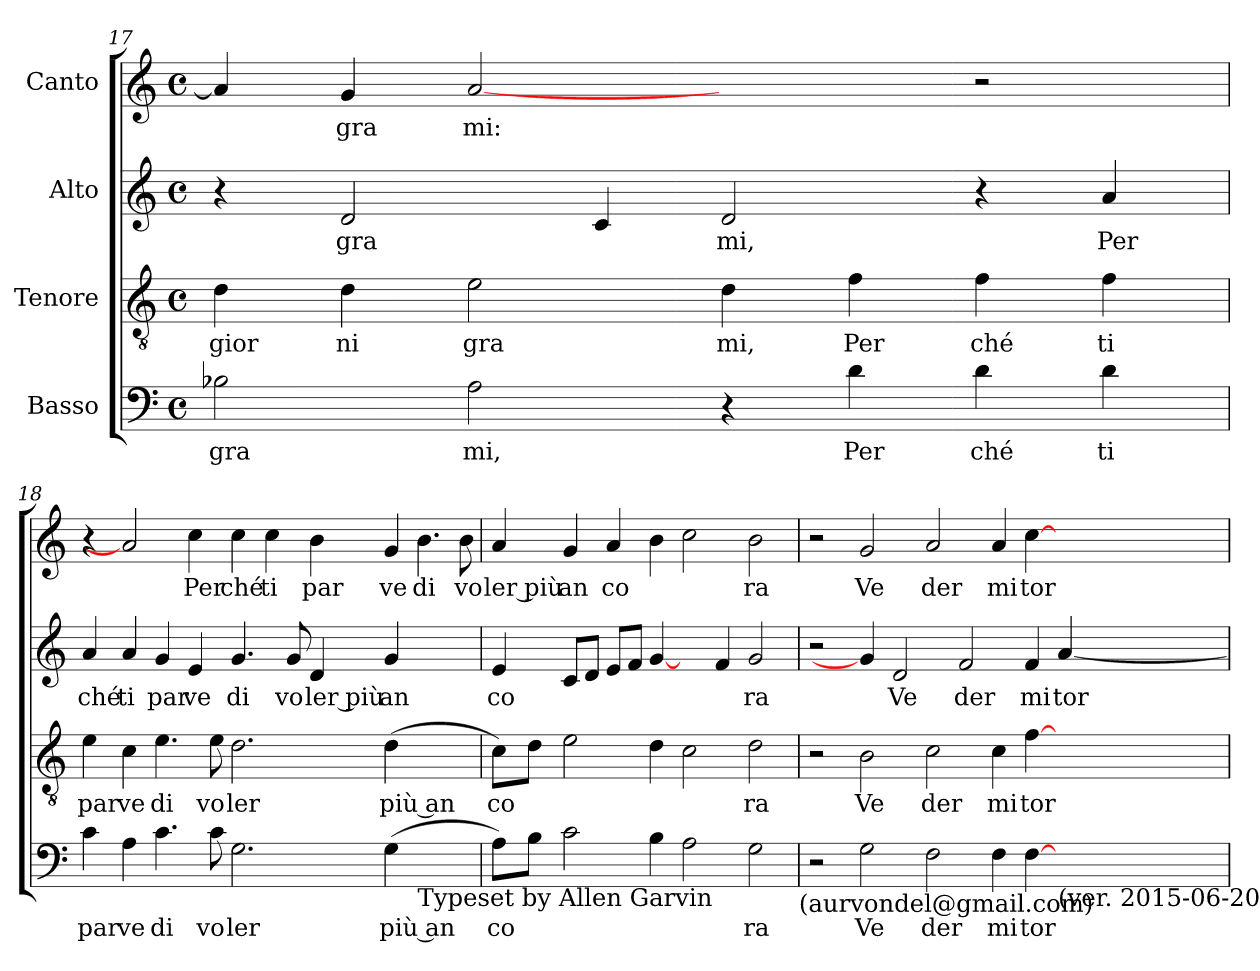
**kern	**text	**kern	**text	**kern	**text	**kern	**text
*part4	*part4	*part3	*part3	*part2	*part2	*part1	*part1
*staff4	*staff4	*staff3	*staff3	*staff2	*staff2	*staff1	*staff1
*I"Basso	*	*I"Tenore	*	*I"Alto	*	*I"Canto	*
*clefF4	*	*clefGv2	*	*clefG2	*	*clefG2	*
*M4/4	*	*M4/4	*	*M4/4	*	*M4/4	*
*met(c)	*	*met(c)	*	*met(c)	*	*met(c)	*
=17	=17	=17	=17	=17	=17	=17	=17
!	!LO:LY:b:cj	!	!LO:LY:b:cj	!	!	!	!
2B-\	gra	4d\	gior	4r	.	4a/]	.
!	!	!	!LO:LY:b:cj	!	!LO:LY:b	!	!LO:LY:b:cj
.	.	4d\	ni	2d/	gra	4g/	gra
!	!LO:LY:b:cj	!	!LO:LY:b:cj	!	!	!	!LO:LY:b:cj
2A\	mi,	2e\	gra	.	.	[2a	mi:
.	.	.	.	4c/	.	.	.
!	!	!	!LO:LY:b:cj	!	!LO:LY:b:cj	!	!
4r	.	4d\	mi,	2d/	mi,	2ryy	.
!	!LO:LY:b:cj	!	!LO:LY:b:cj	!	!	!	!
4d\	Per	4f\	Per	.	.	.	.
!	!LO:LY:b:cj	!	!LO:LY:b:cj	!	!	!	!
4d\	ché	4f\	ché	4r	.	2r	.
!	!LO:LY:b:cj	!	!LO:LY:b:cj	!	!LO:LY:b:cj	!	!
4d\	ti	4f\	ti	4a/	Per	.	.
!!LO:LB:g=z
=18	=18	=18	=18	=18	=18	=18	=18
!	!LO:LY:b:cj	!	!LO:LY:b:cj	!	!LO:LY:b:cj	!	!
4c\	par	4e\	par	4a/	ché	4r	.
!	!LO:LY:b:cj	!	!LO:LY:b:cj	!	!LO:LY:b:cj	!	!
4A\	ve	4c\	ve	4a/	ti	2a]	.
!	!LO:LY:b:cj	!	!LO:LY:b:cj	!	!LO:LY:b:cj	!	!
4.c\	di	4.e\	di	4g/	par	.	.
!	!	!	!	!	!LO:LY:b:cj	!	!LO:LY:b:cj
.	.	.	.	4e/	ve	4cc\	Per
!	!LO:LY:b:cj	!	!LO:LY:b:cj	!	!	!	!
8c\	vo	8e\	vo	.	.	.	.
!	!LO:LY:b:cj	!	!LO:LY:b:cj	!	!LO:LY:b:cj	!	!LO:LY:b:cj
2.G\	ler	2.d\	ler	4.g/	di	4cc\	ché
!	!	!	!	!	!	!	!LO:LY:b:cj
.	.	.	.	.	.	4cc\	ti
!	!	!	!	!	!LO:LY:b:cj	!	!
.	.	.	.	8g/	vo	.	.
!	!	!	!	!	!LO:LY:b:cj	!	!LO:LY:b:cj
.	.	.	.	4d/	ler più	4b\	par
!	!LO:LY:b:rj	!	!LO:LY:b:rj	!	!LO:LY:b	!	!LO:LY:b:cj
(<4G\	più an	(<4d\	più an	4g/	an	4g/	ve
!LO:TX:b:t=Typeset by Allen Garvin	!	!	!	!	!	!	!
!	!	!	!	!	!	!	!LO:LY:b:cj
2ryy	.	2ryy	.	2ryy	.	4.b\	di
!	!	!	!	!	!	!	!LO:LY:b:cj
.	.	.	.	.	.	8b\	vo
=19	=19	=19	=19	=19	=19	=19	=19
!	!LO:LY:b:cj	!	!LO:LY:b:cj	!	!LO:LY:b:cj	!	!LO:LY:b:cj
8A\L)	co	8c\L)	co	4e/	co	4a/	ler più
8B\J	.	8d\J	.	.	.	.	.
!	!	!	!	!	!	!	!LO:LY:b
2c\	.	2e\	.	8c/L	.	(<4g/	an
.	.	.	.	8d/J)	.	.	.
!	!	!	!	!	!	!	!LO:LY:b:cj
.	.	.	.	8e/L	.	4a/	co
.	.	.	.	8f/J	.	.	.
4B\	.	4d\	.	[4g/	.	4b\	.
2A\	.	2c\	.	4ryy	.	2cc\	.
.	.	.	.	4f/	.	.	.
!	!LO:LY:b:cj	!	!LO:LY:b:cj	!	!LO:LY:b:cj	!	!LO:LY:b:cj
2G\	ra	2d\	ra	2g/	ra	2b\	ra
!LO:TX:b:t=(aurvondel@gmail.com)	!	!	!	!	!	!	!
=20	=20	=20	=20	=20	=20	=20	=20
2r	.	2r	.	2r	.	2r	.
!	!LO:LY:b:cj	!	!LO:LY:b:cj	!	!	!	!LO:LY:b:cj
2G\	Ve	2B\	Ve	4g/]	.	2g/	Ve
!	!	!	!	!	!LO:LY:b:cj	!	!
.	.	.	.	2d/	Ve	.	.
!	!LO:LY:b:cj	!	!LO:LY:b:cj	!	!	!	!LO:LY:b:cj
2F\	der	2c\	der	.	.	2a/	der
!	!	!	!	!	!LO:LY:b:cj	!	!
.	.	.	.	2f/	der	.	.
!	!LO:LY:b:cj	!	!LO:LY:b:cj	!	!	!	!LO:LY:b:cj
4F\	mi	4c\	mi	.	.	4a/	mi
!	!LO:LY:b	!	!LO:LY:b	!	!LO:LY:b:cj	!	!LO:LY:b
[>4F\	tor	[>4f\	tor	4f/	mi	[>4cc\	tor
!LO:TX:b:t=(ver. 2015-06-20)	!	!	!	!	!	!	!
!	!	!	!	!	!LO:LY:b	!	!
4ryy	.	4ryy	.	[<4a/	tor	4ryy	.
=	=	=	=	=	=	=	=
*-	*-	*-	*-	*-	*-	*-	*-
